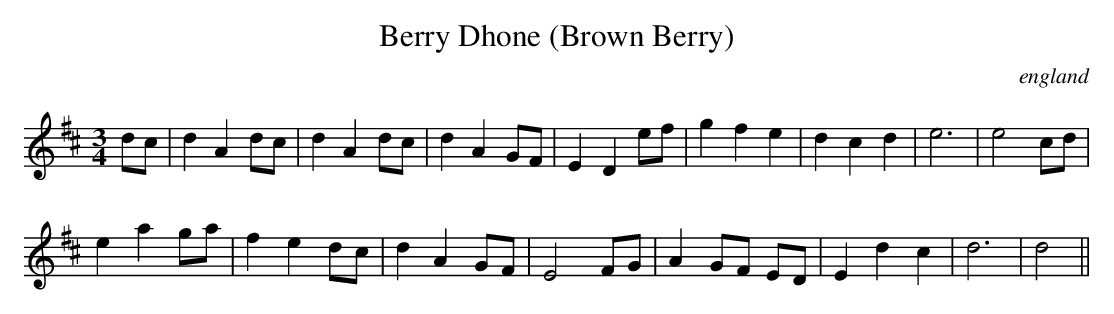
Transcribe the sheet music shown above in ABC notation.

X:1
T:Berry Dhone (Brown Berry)
O:england
M:3/4
L:1/8
K:D
dc|d2A2dc|d2A2dc|d2A2GF|E2D2ef|g2f2e2|d2c2d2|e6|e4cd|
e2a2ga|f2e2 dc|d2A2GF|E4FG|A2 GF ED|E2d2c2|d6|d4||
